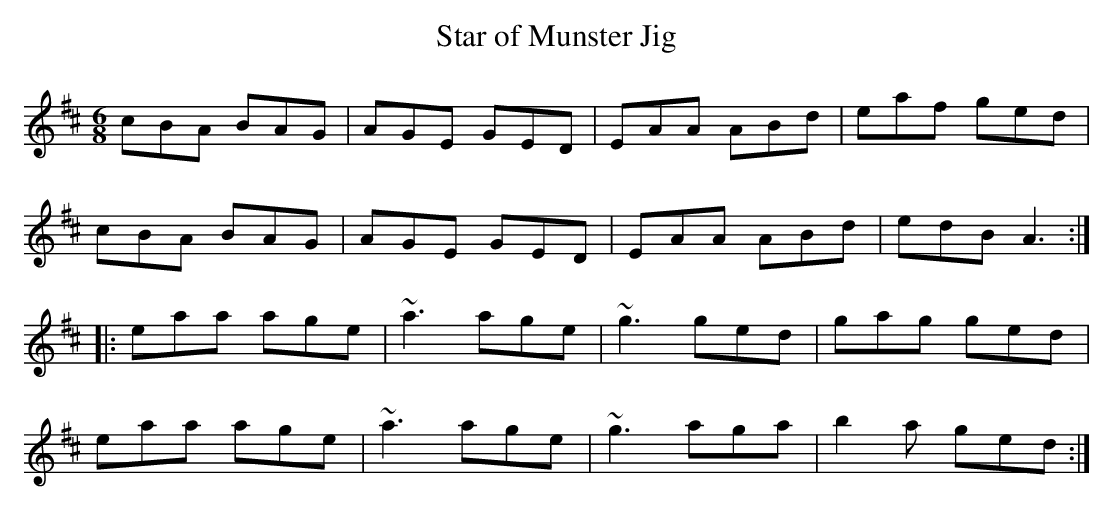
X:1
T:Star of Munster Jig
M:6/8
L:1/8
K:Amix
cBA BAG|AGE GED|EAA ABd|eaf ged|!
cBA BAG|AGE GED|EAA ABd|edB A3:|!
|:eaa age|~a3 age|~g3 ged|gag ged|!
eaa age|~a3 age|~g3 aga|b2a ged:|!
